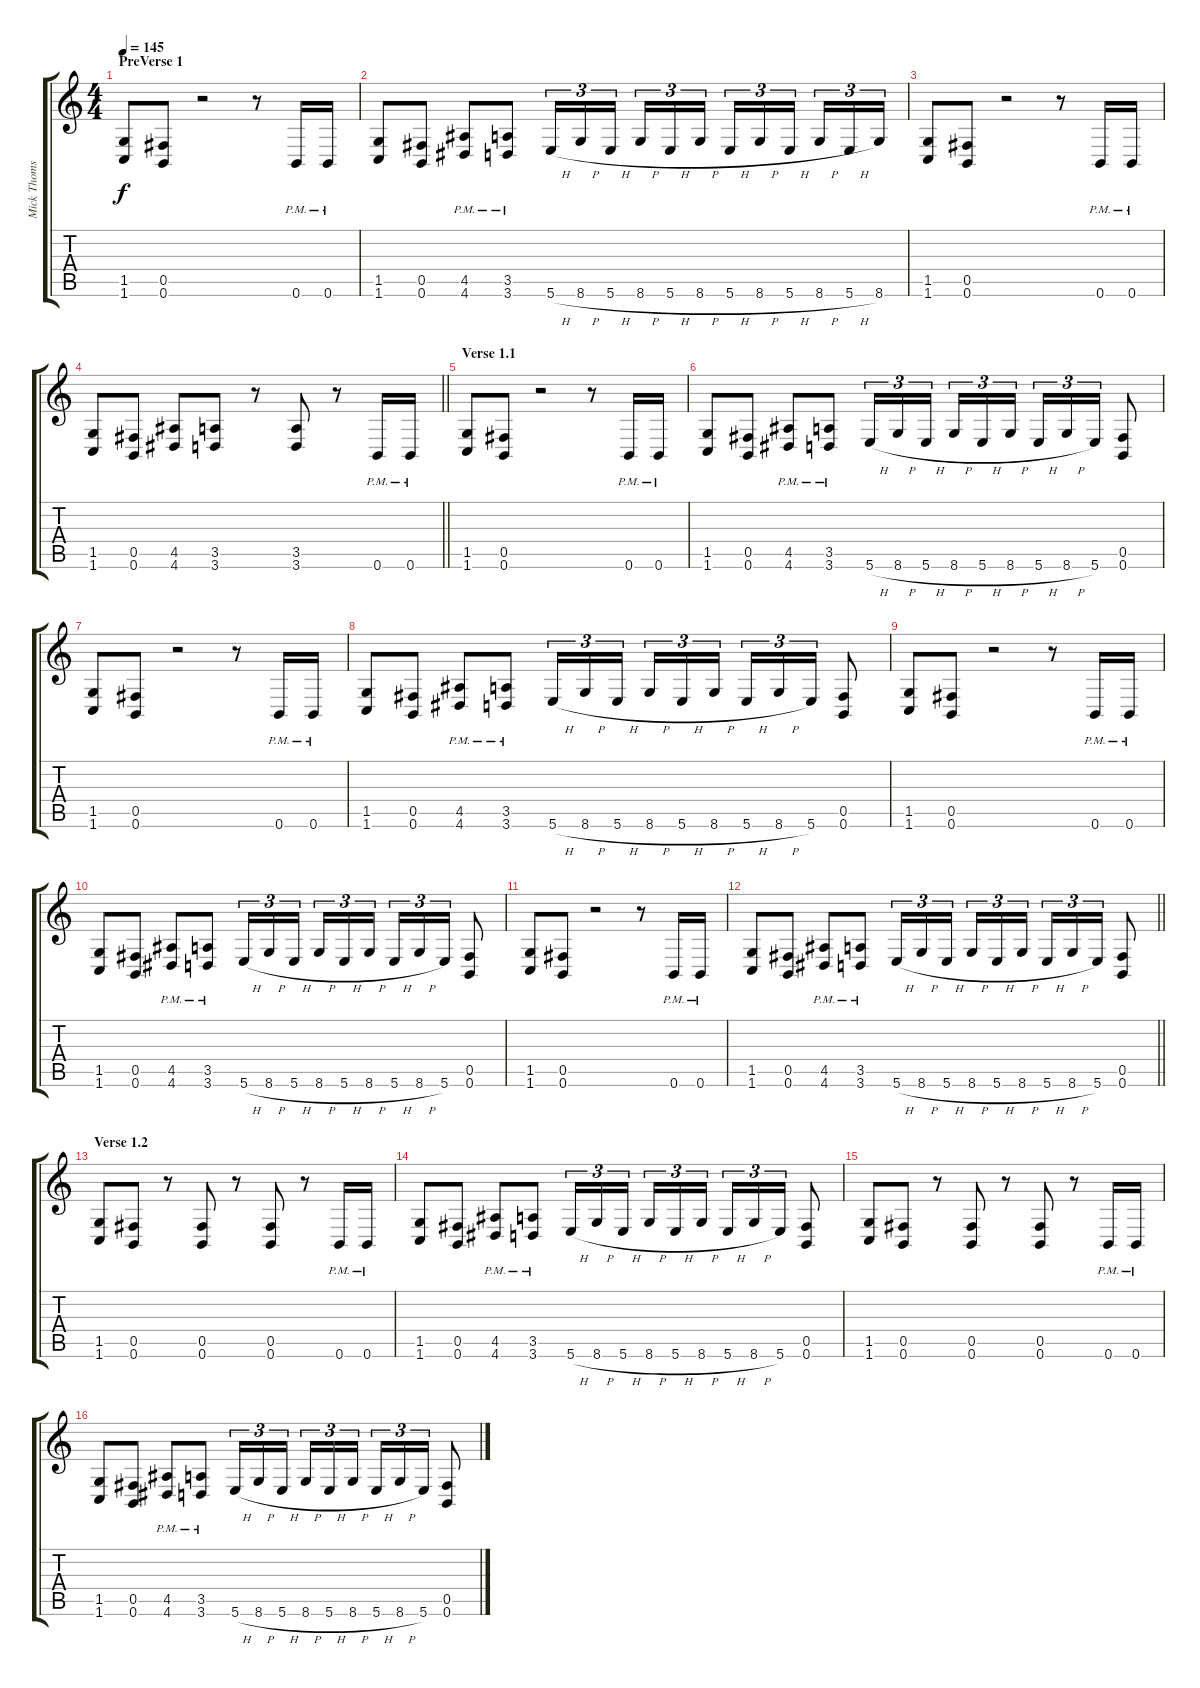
\track ("Mick Thomson" "Mick Thoms") {instrument overdrivenguitar}
\staff {score tabs}
\tuning (Db4 Ab3 E3 B2 Gb2 B1) {hide}
\ts (4 4)
\section ("" "PreVerse 1")
\tempo 145
\clef g2
\ks c
(1.5 1.6).8{dy f} (0.5 0.6).8 r.2 r.8 0.6{pm}.16 0.6{pm}.16 |
(1.5 1.6).8 (0.5 0.6).8 (4.5{pm} 4.6{pm}).8 (3.5{pm} 3.6{pm}).8 5.6{h}.16{tu (3 2)} 8.6{h}.16{tu (3 2)} 5.6{h}.16{tu (3 2) beam splitsecondary} 8.6{h}.16{tu (3 2)} 5.6{h}.16{tu (3 2)} 8.6{h}.16{tu (3 2)} 5.6{h}.16{tu (3 2)} 8.6{h}.16{tu (3 2)} 5.6{h}.16{tu (3 2) beam splitsecondary} 8.6{h}.16{tu (3 2)} 5.6{h}.16{tu (3 2)} 8.6.16{tu (3 2)} |
(1.5 1.6).8 (0.5 0.6).8 r.2 r.8 0.6{pm}.16 0.6{pm}.16 |
\barLineRight lightlight
(1.5 1.6).8 (0.5 0.6).8 (4.5 4.6).8 (3.5 3.6).8 r.8 (3.5 3.6).8 r.8 0.6{pm}.16 0.6{pm}.16 |
\section ("" "Verse 1.1")
(1.5 1.6).8 (0.5 0.6).8 r.2 r.8 0.6{pm}.16 0.6{pm}.16 |
(1.5 1.6).8 (0.5 0.6).8 (4.5{pm} 4.6{pm}).8 (3.5{pm} 3.6{pm}).8 5.6{h}.16{tu (3 2)} 8.6{h}.16{tu (3 2)} 5.6{h}.16{tu (3 2) beam splitsecondary} 8.6{h}.16{tu (3 2)} 5.6{h}.16{tu (3 2)} 8.6{h}.16{tu (3 2)} 5.6{h}.16{tu (3 2)} 8.6{h}.16{tu (3 2)} 5.6.16{tu (3 2)} (0.5 0.6).8 |
(1.5 1.6).8 (0.5 0.6).8 r.2 r.8 0.6{pm}.16 0.6{pm}.16 |
(1.5 1.6).8 (0.5 0.6).8 (4.5{pm} 4.6{pm}).8 (3.5{pm} 3.6{pm}).8 5.6{h}.16{tu (3 2)} 8.6{h}.16{tu (3 2)} 5.6{h}.16{tu (3 2) beam splitsecondary} 8.6{h}.16{tu (3 2)} 5.6{h}.16{tu (3 2)} 8.6{h}.16{tu (3 2)} 5.6{h}.16{tu (3 2)} 8.6{h}.16{tu (3 2)} 5.6.16{tu (3 2)} (0.5 0.6).8 |
(1.5 1.6).8 (0.5 0.6).8 r.2 r.8 0.6{pm}.16 0.6{pm}.16 |
(1.5 1.6).8 (0.5 0.6).8 (4.5{pm} 4.6{pm}).8 (3.5{pm} 3.6{pm}).8 5.6{h}.16{tu (3 2)} 8.6{h}.16{tu (3 2)} 5.6{h}.16{tu (3 2) beam splitsecondary} 8.6{h}.16{tu (3 2)} 5.6{h}.16{tu (3 2)} 8.6{h}.16{tu (3 2)} 5.6{h}.16{tu (3 2)} 8.6{h}.16{tu (3 2)} 5.6.16{tu (3 2)} (0.5 0.6).8 |
(1.5 1.6).8 (0.5 0.6).8 r.2 r.8 0.6{pm}.16 0.6{pm}.16 |
\barLineRight lightlight
(1.5 1.6).8 (0.5 0.6).8 (4.5{pm} 4.6{pm}).8 (3.5{pm} 3.6{pm}).8 5.6{h}.16{tu (3 2)} 8.6{h}.16{tu (3 2)} 5.6{h}.16{tu (3 2) beam splitsecondary} 8.6{h}.16{tu (3 2)} 5.6{h}.16{tu (3 2)} 8.6{h}.16{tu (3 2)} 5.6{h}.16{tu (3 2)} 8.6{h}.16{tu (3 2)} 5.6.16{tu (3 2)} (0.5 0.6).8 |
\section ("" "Verse 1.2")
(1.5 1.6).8 (0.5 0.6).8 r.8 (0.5 0.6).8 r.8 (0.5 0.6).8 r.8 0.6{pm}.16 0.6{pm}.16 |
(1.5 1.6).8 (0.5 0.6).8 (4.5{pm} 4.6{pm}).8 (3.5{pm} 3.6{pm}).8 5.6{h}.16{tu (3 2)} 8.6{h}.16{tu (3 2)} 5.6{h}.16{tu (3 2) beam splitsecondary} 8.6{h}.16{tu (3 2)} 5.6{h}.16{tu (3 2)} 8.6{h}.16{tu (3 2)} 5.6{h}.16{tu (3 2)} 8.6{h}.16{tu (3 2)} 5.6.16{tu (3 2)} (0.5 0.6).8 |
(1.5 1.6).8 (0.5 0.6).8 r.8 (0.5 0.6).8 r.8 (0.5 0.6).8 r.8 0.6{pm}.16 0.6{pm}.16 |
(1.5 1.6).8 (0.5 0.6).8 (4.5{pm} 4.6{pm}).8 (3.5{pm} 3.6{pm}).8 5.6{h}.16{tu (3 2)} 8.6{h}.16{tu (3 2)} 5.6{h}.16{tu (3 2) beam splitsecondary} 8.6{h}.16{tu (3 2)} 5.6{h}.16{tu (3 2)} 8.6{h}.16{tu (3 2)} 5.6{h}.16{tu (3 2)} 8.6{h}.16{tu (3 2)} 5.6.16{tu (3 2)} (0.5 0.6).8
